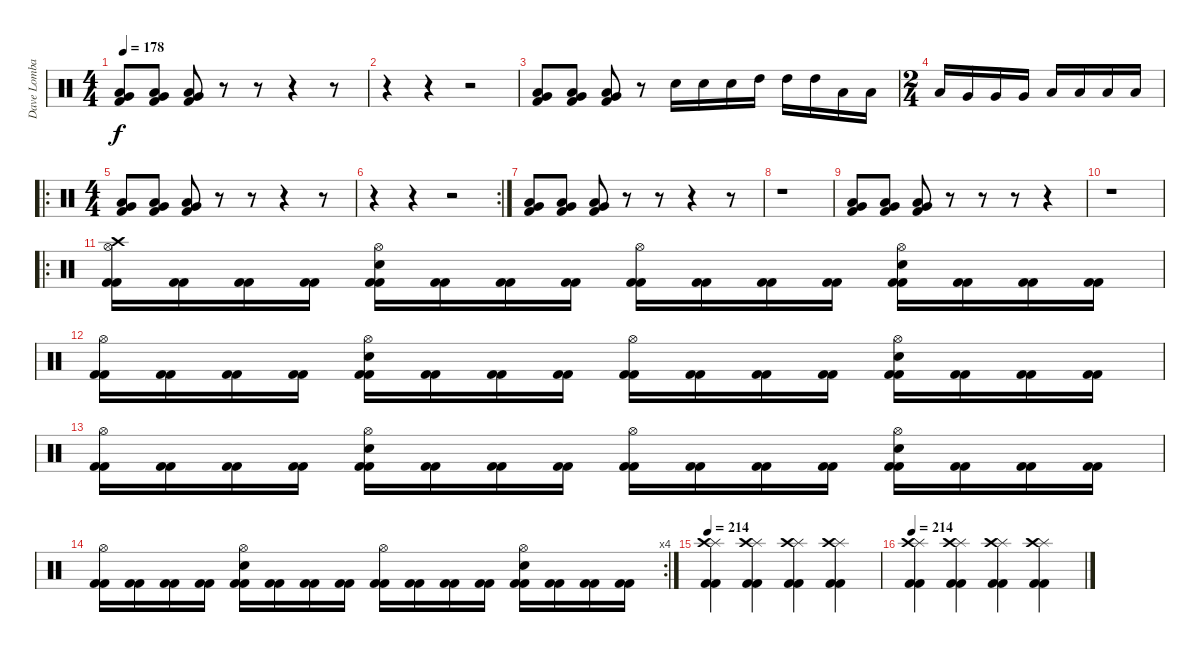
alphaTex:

\track ("Dave Lombardo" "Dave Lomba") {instrument percussion}
\staff {score}
\articulation defaults
\ts (4 4)
\tempo 178
\clef neutral
\ks c
("Very Low Tom (hit)" "Low Floor Tom (hit)" "Kick (hit) 2").8{dy f} ("Very Low Tom (hit)" "Low Floor Tom (hit)" "Kick (hit) 2").8 ("Very Low Tom (hit)" "Low Floor Tom (hit)" "Kick (hit) 2").8 r.8 r.8 r.4 r.8 |
r.4 r.4 r.2 |
("Very Low Tom (hit)" "Low Floor Tom (hit)" "Kick (hit) 2").8 ("Very Low Tom (hit)" "Low Floor Tom (hit)" "Kick (hit) 2").8 ("Very Low Tom (hit)" "Low Floor Tom (hit)" "Kick (hit) 2").8 r.8 "Electric Snare (hit)".16 "Electric Snare (hit)".16 "Electric Snare (hit)".16 "High Tom (hit)".16 "High Tom (hit)".16 "High Tom (hit)".16 "Low Tom (hit)".16 "Low Tom (hit)".16 |
\ts (2 4)
"Low Tom (hit)".16 "Very Low Tom (hit)".16 "Very Low Tom (hit)".16 "Very Low Tom (hit)".16 "Low Floor Tom (hit)".16 "Low Floor Tom (hit)".16 "Low Floor Tom (hit)".16 "Low Floor Tom (hit)".16 |
\ro
\ts (4 4)
("Very Low Tom (hit)" "Low Floor Tom (hit)" "Kick (hit) 2").8 ("Very Low Tom (hit)" "Low Floor Tom (hit)" "Kick (hit) 2").8 ("Very Low Tom (hit)" "Low Floor Tom (hit)" "Kick (hit) 2").8 r.8 r.8 r.4 r.8 |
\rc 2
r.4 r.4 r.2 |
("Very Low Tom (hit)" "Low Floor Tom (hit)" "Kick (hit) 2").8 ("Very Low Tom (hit)" "Low Floor Tom (hit)" "Kick (hit) 2").8 ("Very Low Tom (hit)" "Low Floor Tom (hit)" "Kick (hit) 2").8 r.8 r.8 r.4 r.8 |
r.1 |
("Very Low Tom (hit)" "Low Floor Tom (hit)" "Kick (hit) 2").8 ("Very Low Tom (hit)" "Low Floor Tom (hit)" "Kick (hit) 2").8 ("Very Low Tom (hit)" "Low Floor Tom (hit)" "Kick (hit) 2").8 r.8 r.8 r.8 r.4 |
r.1 |
\ro
("Kick (hit) 2" "Hi-Hat (open)" "Crash high (hit)" "Kick (hit) 2").16 ("Kick (hit) 2" "Kick (hit) 2").16 ("Kick (hit) 2" "Kick (hit) 2").16 ("Kick (hit) 2" "Kick (hit) 2").16 ("Kick (hit) 2" "Hi-Hat (open)" "Electric Snare (hit)" "Kick (hit) 2").16 ("Kick (hit) 2" "Kick (hit) 2").16 ("Kick (hit) 2" "Kick (hit) 2").16 ("Kick (hit) 2" "Kick (hit) 2").16 ("Kick (hit) 2" "Hi-Hat (open)" "Kick (hit) 2").16 ("Kick (hit) 2" "Kick (hit) 2").16 ("Kick (hit) 2" "Kick (hit) 2").16 ("Kick (hit) 2" "Kick (hit) 2").16 ("Kick (hit) 2" "Hi-Hat (open)" "Electric Snare (hit)" "Kick (hit) 2").16 ("Kick (hit) 2" "Kick (hit) 2").16 ("Kick (hit) 2" "Kick (hit) 2").16 ("Kick (hit) 2" "Kick (hit) 2").16 |
("Kick (hit) 2" "Hi-Hat (open)" "Kick (hit) 2").16 ("Kick (hit) 2" "Kick (hit) 2").16 ("Kick (hit) 2" "Kick (hit) 2").16 ("Kick (hit) 2" "Kick (hit) 2").16 ("Kick (hit) 2" "Hi-Hat (open)" "Electric Snare (hit)" "Kick (hit) 2").16 ("Kick (hit) 2" "Kick (hit) 2").16 ("Kick (hit) 2" "Kick (hit) 2").16 ("Kick (hit) 2" "Kick (hit) 2").16 ("Kick (hit) 2" "Hi-Hat (open)" "Kick (hit) 2").16 ("Kick (hit) 2" "Kick (hit) 2").16 ("Kick (hit) 2" "Kick (hit) 2").16 ("Kick (hit) 2" "Kick (hit) 2").16 ("Kick (hit) 2" "Hi-Hat (open)" "Electric Snare (hit)" "Kick (hit) 2").16 ("Kick (hit) 2" "Kick (hit) 2").16 ("Kick (hit) 2" "Kick (hit) 2").16 ("Kick (hit) 2" "Kick (hit) 2").16 |
("Kick (hit) 2" "Hi-Hat (open)" "Kick (hit) 2").16 ("Kick (hit) 2" "Kick (hit) 2").16 ("Kick (hit) 2" "Kick (hit) 2").16 ("Kick (hit) 2" "Kick (hit) 2").16 ("Kick (hit) 2" "Hi-Hat (open)" "Electric Snare (hit)" "Kick (hit) 2").16 ("Kick (hit) 2" "Kick (hit) 2").16 ("Kick (hit) 2" "Kick (hit) 2").16 ("Kick (hit) 2" "Kick (hit) 2").16 ("Kick (hit) 2" "Hi-Hat (open)" "Kick (hit) 2").16 ("Kick (hit) 2" "Kick (hit) 2").16 ("Kick (hit) 2" "Kick (hit) 2").16 ("Kick (hit) 2" "Kick (hit) 2").16 ("Kick (hit) 2" "Hi-Hat (open)" "Electric Snare (hit)" "Kick (hit) 2").16 ("Kick (hit) 2" "Kick (hit) 2").16 ("Kick (hit) 2" "Kick (hit) 2").16 ("Kick (hit) 2" "Kick (hit) 2").16 |
\rc 4
("Kick (hit) 2" "Hi-Hat (open)" "Kick (hit) 2").16 ("Kick (hit) 2" "Kick (hit) 2").16 ("Kick (hit) 2" "Kick (hit) 2").16 ("Kick (hit) 2" "Kick (hit) 2").16 ("Kick (hit) 2" "Hi-Hat (open)" "Electric Snare (hit)" "Kick (hit) 2").16 ("Kick (hit) 2" "Kick (hit) 2").16 ("Kick (hit) 2" "Kick (hit) 2").16 ("Kick (hit) 2" "Kick (hit) 2").16 ("Kick (hit) 2" "Hi-Hat (open)" "Kick (hit) 2").16 ("Kick (hit) 2" "Kick (hit) 2").16 ("Kick (hit) 2" "Kick (hit) 2").16 ("Kick (hit) 2" "Kick (hit) 2").16 ("Kick (hit) 2" "Hi-Hat (open)" "Electric Snare (hit)" "Kick (hit) 2").16 ("Kick (hit) 2" "Kick (hit) 2").16 ("Kick (hit) 2" "Kick (hit) 2").16 ("Kick (hit) 2" "Kick (hit) 2").16 |
\tempo 214
("Kick (hit) 2" "Splash (hit)" "Crash high (hit)" "Kick (hit) 2").4 ("Kick (hit) 2" "Splash (hit)" "Crash high (hit)" "Kick (hit) 2").4 ("Kick (hit) 2" "Splash (hit)" "Crash high (hit)" "Kick (hit) 2").4 ("Kick (hit) 2" "Splash (hit)" "Crash high (hit)" "Kick (hit) 2").4 |
\tempo 214
("Kick (hit) 2" "Splash (hit)" "Crash high (hit)" "Kick (hit) 2").4 ("Kick (hit) 2" "Splash (hit)" "Crash high (hit)" "Kick (hit) 2").4 ("Kick (hit) 2" "Splash (hit)" "Crash high (hit)" "Kick (hit) 2").4 ("Kick (hit) 2" "Splash (hit)" "Crash high (hit)" "Kick (hit) 2").4
